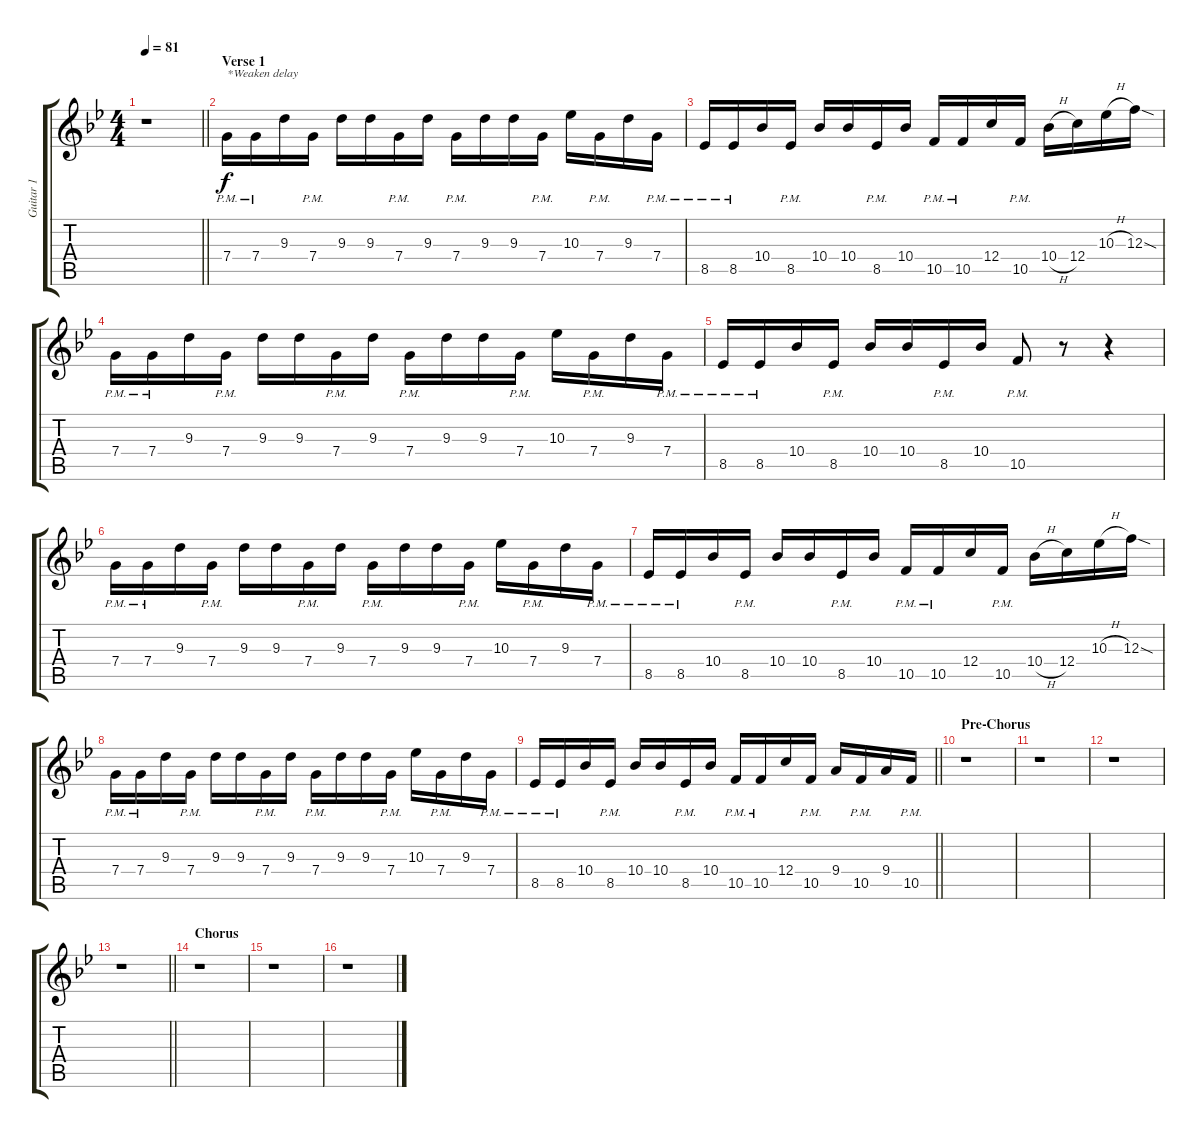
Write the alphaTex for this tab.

\track ("Guitar 1" "Guitar 1") {instrument electricguitarclean}
\staff {score tabs}
\tuning (D4 A3 F3 C3 G2 C2) {hide}
\ts (4 4)
\tempo 81
\clef g2
\barLineRight lightlight
\ks gminor
r.1{dy f} |
\section ("" "Verse 1")
7.4{pm}.16{txt "*Weaken delay"} 7.4{pm}.16 9.3.16 7.4{pm}.16 9.3.16 9.3.16 7.4{pm}.16 9.3.16 7.4{pm}.16 9.3.16 9.3.16 7.4{pm}.16 10.3.16 7.4{pm}.16 9.3.16 7.4{pm}.16 |
8.5{pm}.16 8.5{pm}.16 10.4.16 8.5{pm}.16 10.4.16 10.4.16 8.5{pm}.16 10.4.16 10.5{pm}.16 10.5{pm}.16 12.4.16 10.5{pm}.16 10.4{h}.16 12.4.16 10.3{h}.16 12.3{sod}.16 |
7.4{pm}.16 7.4{pm}.16 9.3.16 7.4{pm}.16 9.3.16 9.3.16 7.4{pm}.16 9.3.16 7.4{pm}.16 9.3.16 9.3.16 7.4{pm}.16 10.3.16 7.4{pm}.16 9.3.16 7.4{pm}.16 |
8.5{pm}.16 8.5{pm}.16 10.4.16 8.5{pm}.16 10.4.16 10.4.16 8.5{pm}.16 10.4.16 10.5{pm}.8 r.8 r.4 |
7.4{pm}.16 7.4{pm}.16 9.3.16 7.4{pm}.16 9.3.16 9.3.16 7.4{pm}.16 9.3.16 7.4{pm}.16 9.3.16 9.3.16 7.4{pm}.16 10.3.16 7.4{pm}.16 9.3.16 7.4{pm}.16 |
8.5{pm}.16 8.5{pm}.16 10.4.16 8.5{pm}.16 10.4.16 10.4.16 8.5{pm}.16 10.4.16 10.5{pm}.16 10.5{pm}.16 12.4.16 10.5{pm}.16 10.4{h}.16 12.4.16 10.3{h}.16 12.3{sod}.16 |
7.4{pm}.16 7.4{pm}.16 9.3.16 7.4{pm}.16 9.3.16 9.3.16 7.4{pm}.16 9.3.16 7.4{pm}.16 9.3.16 9.3.16 7.4{pm}.16 10.3.16 7.4{pm}.16 9.3.16 7.4{pm}.16 |
\barLineRight lightlight
8.5{pm}.16 8.5{pm}.16 10.4.16 8.5{pm}.16 10.4.16 10.4.16 8.5{pm}.16 10.4.16 10.5{pm}.16 10.5{pm}.16 12.4.16 10.5{pm}.16 9.4.16 10.5{pm}.16 9.4.16 10.5{pm}.16 |
\section ("" "Pre-Chorus")
r.1 |
r.1 |
r.1 |
\barLineRight lightlight
r.1 |
\section ("" "Chorus")
r.1 |
r.1 |
r.1
